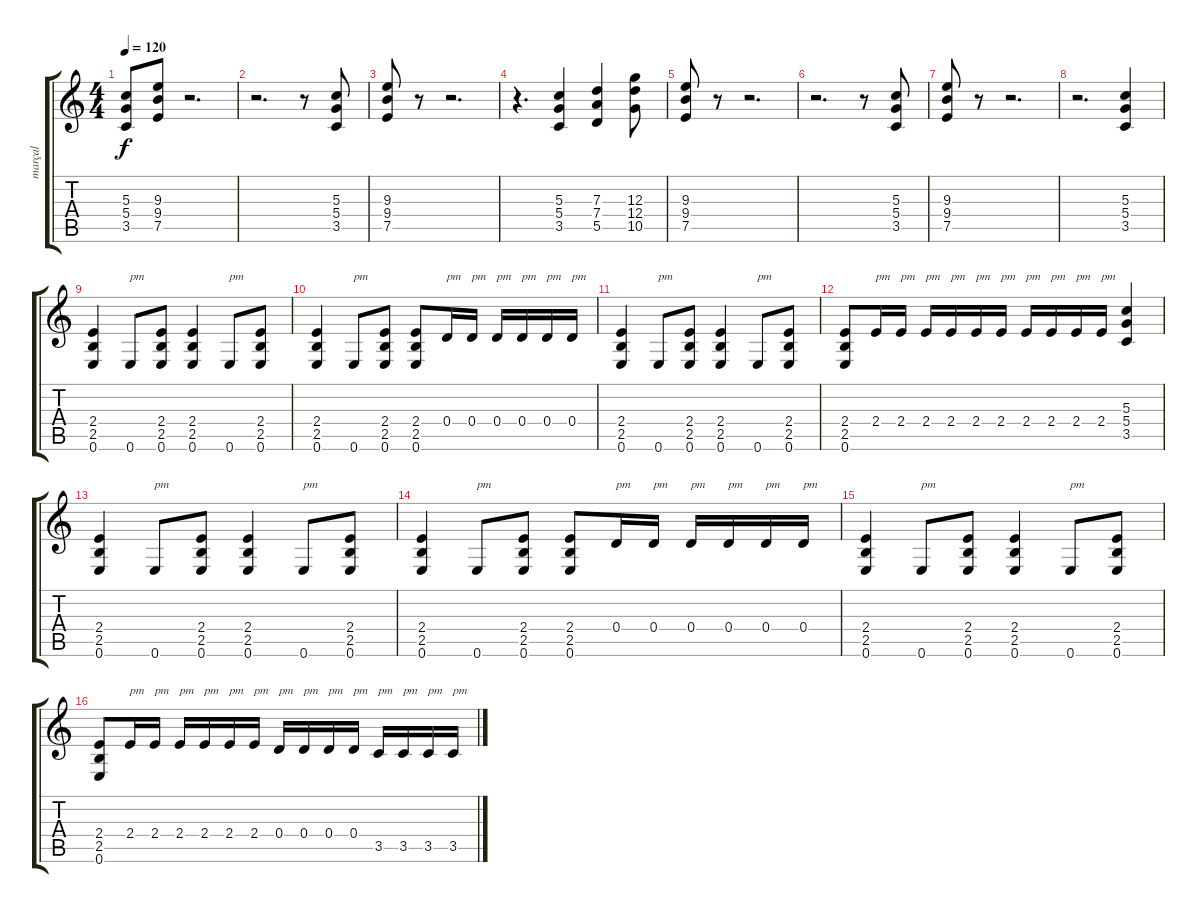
\track ("marçal" "marçal") {instrument distortionguitar}
\staff {score tabs}
\tuning (E4 B3 G3 D3 A2 E2) {hide}
\ts (4 4)
\tempo 120
\clef g2
\ks c
(5.3 5.4 3.5).8{dy f instrument distortionguitar} (9.3 9.4 7.5).8 r.2{d} |
r.2{d} r.8 (5.3 5.4 3.5).8 |
(9.3 9.4 7.5).8 r.8 r.2{d} |
r.4{d} (5.3 5.4 3.5).4 (7.3 7.4 5.5).4 (12.3 12.4 10.5).8 |
(9.3 9.4 7.5).8 r.8 r.2{d} |
r.2{d} r.8 (5.3 5.4 3.5).8 |
(9.3 9.4 7.5).8 r.8 r.2{d} |
r.2{d} (5.3 5.4 3.5).4 |
(2.4 2.5 0.6).4 0.6.8{txt "pm"} (2.4 2.5 0.6).8 (2.4 2.5 0.6).4 0.6.8{txt "pm"} (2.4 2.5 0.6).8 |
(2.4 2.5 0.6).4 0.6.8{txt "pm"} (2.4 2.5 0.6).8 (2.4 2.5 0.6).8 0.4.16{txt "pm"} 0.4.16{txt "pm"} 0.4.16{txt "pm"} 0.4.16{txt "pm"} 0.4.16{txt "pm"} 0.4.16{txt "pm"} |
(2.4 2.5 0.6).4 0.6.8{txt "pm"} (2.4 2.5 0.6).8 (2.4 2.5 0.6).4 0.6.8{txt "pm"} (2.4 2.5 0.6).8 |
(2.4 2.5 0.6).8 2.4.16{txt "pm"} 2.4.16{txt "pm"} 2.4.16{txt "pm"} 2.4.16{txt "pm"} 2.4.16{txt "pm"} 2.4.16{txt "pm"} 2.4.16{txt "pm"} 2.4.16{txt "pm"} 2.4.16{txt "pm"} 2.4.16{txt "pm"} (5.3 5.4 3.5).4 |
(2.4 2.5 0.6).4 0.6.8{txt "pm"} (2.4 2.5 0.6).8 (2.4 2.5 0.6).4 0.6.8{txt "pm"} (2.4 2.5 0.6).8 |
(2.4 2.5 0.6).4 0.6.8{txt "pm"} (2.4 2.5 0.6).8 (2.4 2.5 0.6).8 0.4.16{txt "pm"} 0.4.16{txt "pm"} 0.4.16{txt "pm"} 0.4.16{txt "pm"} 0.4.16{txt "pm"} 0.4.16{txt "pm"} |
(2.4 2.5 0.6).4 0.6.8{txt "pm"} (2.4 2.5 0.6).8 (2.4 2.5 0.6).4 0.6.8{txt "pm"} (2.4 2.5 0.6).8 |
(2.4 2.5 0.6).8 2.4.16{txt "pm"} 2.4.16{txt "pm"} 2.4.16{txt "pm"} 2.4.16{txt "pm"} 2.4.16{txt "pm"} 2.4.16{txt "pm"} 0.4.16{txt "pm"} 0.4.16{txt "pm"} 0.4.16{txt "pm"} 0.4.16{txt "pm"} 3.5.16{txt "pm"} 3.5.16{txt "pm"} 3.5.16{txt "pm"} 3.5.16{txt "pm"}
